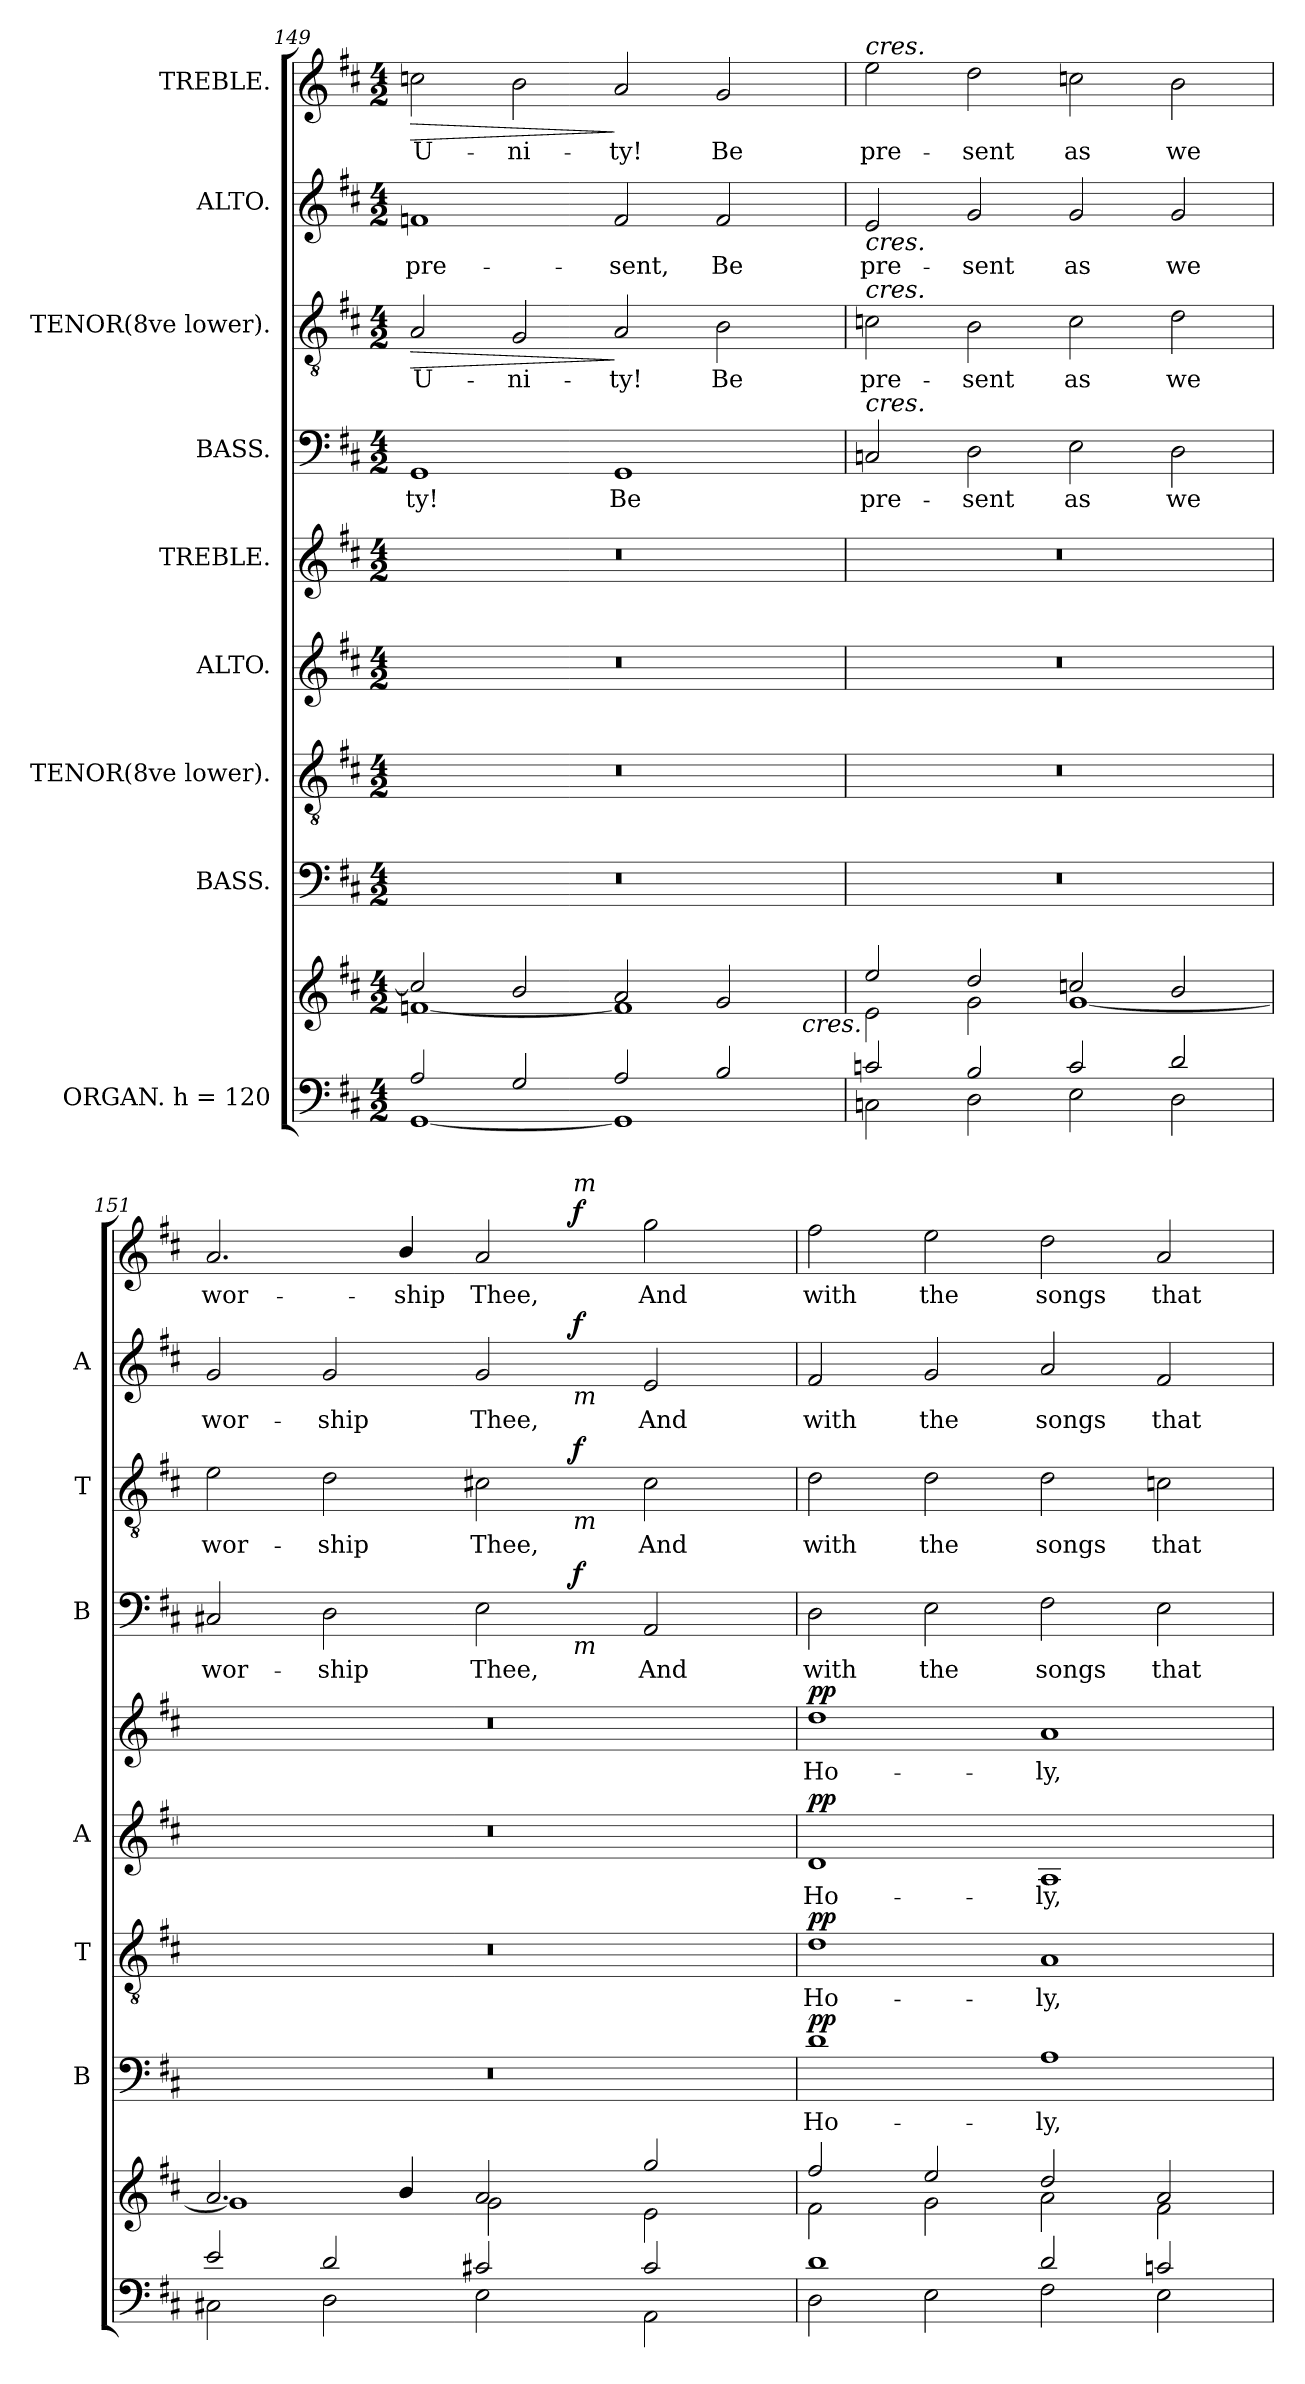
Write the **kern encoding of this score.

**kern	**kern	**kern	**text	**dynam	**kern	**text	**dynam	**kern	**text	**dynam	**kern	**text	**dynam	**kern	**text	**dynam	**kern	**text	**dynam	**kern	**text	**dynam	**kern	**text	**dynam
*part9	*part9	*part8	*part8	*part8	*part7	*part7	*part7	*part6	*part6	*part6	*part5	*part5	*part5	*part4	*part4	*part4	*part3	*part3	*part3	*part2	*part2	*part2	*part1	*part1	*part1
*staff10	*staff9	*staff8	*staff8	*staff8	*staff7	*staff7	*staff7	*staff6	*staff6	*staff6	*staff5	*staff5	*staff5	*staff4	*staff4	*staff4	*staff3	*staff3	*staff3	*staff2	*staff2	*staff2	*staff1	*staff1	*staff1
*I"ORGAN.  h = 120	*	*I"BASS.	*	*	*I"TENOR(8ve lower).	*	*	*I"ALTO.	*	*	*I"TREBLE.	*	*	*I"BASS.	*	*	*I"TENOR(8ve lower).	*	*	*I"ALTO.	*	*	*I"TREBLE.	*	*
*	*	*I'B	*	*	*I'T	*	*	*I'A	*	*	*	*	*	*I'B	*	*	*I'T	*	*	*I'A	*	*	*	*	*
*clefF4	*clefG2	*clefF4	*	*	*clefGv2	*	*	*clefG2	*	*	*clefG2	*	*	*clefF4	*	*	*clefGv2	*	*	*clefG2	*	*	*clefG2	*	*
*	*	*	*	*	*ITrd7c12	*	*	*	*	*	*	*	*	*	*	*	*ITrd7c12	*	*	*	*	*	*	*	*
*k[f#c#]	*k[f#c#]	*k[f#c#]	*	*	*k[f#c#]	*	*	*k[f#c#]	*	*	*k[f#c#]	*	*	*k[f#c#]	*	*	*k[f#c#]	*	*	*k[f#c#]	*	*	*k[f#c#]	*	*
*D:	*D:	*D:	*	*	*D:	*	*	*D:	*	*	*D:	*	*	*D:	*	*	*D:	*	*	*D:	*	*	*D:	*	*
*M4/2	*M4/2	*M4/2	*	*	*M4/2	*	*	*M4/2	*	*	*M4/2	*	*	*M4/2	*	*	*M4/2	*	*	*M4/2	*	*	*M4/2	*	*
=149	=149	=149	=149	=149	=149	=149	=149	=149	=149	=149	=149	=149	=149	=149	=149	=149	=149	=149	=149	=149	=149	=149	=149	=149	=149
*^	*^	*	*	*	*	*	*	*	*	*	*	*	*	*	*	*	*	*	*	*	*	*	*	*	*
!	!	!	!	!LO:N:vis=1	!	!	!LO:N:vis=1	!	!	!LO:N:vis=1	!	!	!LO:N:vis=1	!	!	!	!LO:LY:b	!	!	!LO:LY:b	!LO:HP:b	!	!LO:LY:b	!	!	!LO:LY:b	!LO:HP:b
*	*	*	*^	*	*	*	*	*	*	*	*	*	*	*	*	*	*	*	*	*	*	*	*	*	*	*	*
2A/	[<1GG	2cc/]	[<1fn	1...ryy	0r	.	.	0r	.	.	0r	.	.	0r	.	.	1GG	-ty!	.	2AA/	U-	>	1fn	pre-	.	2ccn\	U-	>
!	!	!	!	!	!	!	!	!	!	!	!	!	!	!	!	!	!	!	!	!	!LO:LY:b	!	!	!	!	!	!LO:LY:b	!
2G/	.	2b/	.	.	.	.	.	.	.	.	.	.	.	.	.	.	.	.	.	2GG/	-ni-	.	.	.	.	2b\	-ni-	.
!	!	!	!	!	!	!	!	!	!	!	!	!	!	!	!	!	!	!LO:LY:b	!	!	!LO:LY:b	!	!	!LO:LY:b	!	!	!LO:LY:b	!
2A/	1GG]	2a/	1f]	.	.	.	.	.	.	.	.	.	.	.	.	.	1GG	Be	.	2AA/	-ty!	]	2f/	-sent,	.	2a/	-ty!	]
!	!	!	!	!	!	!	!	!	!	!	!	!	!	!	!	!	!	!	!	!	!LO:LY:b	!	!	!LO:LY:b	!	!	!LO:LY:b	!
2B/	.	2g/	.	.	.	.	.	.	.	.	.	.	.	.	.	.	.	.	.	2BB\	Be	.	2f/	Be	.	2g/	Be	.
!	!	!	!	!LO:TX:b:i:t=cres.	!	!	!	!	!	!	!	!	!	!	!	!	!	!	!	!	!	!	!	!	!	!	!	!
.	.	.	.	8ryy	.	.	.	.	.	.	.	.	.	.	.	.	.	.	.	.	.	.	.	.	.	.	.	.
=150	=150	=150	=150	=150	=150	=150	=150	=150	=150	=150	=150	=150	=150	=150	=150	=150	=150	=150	=150	=150	=150	=150	=150	=150	=150	=150	=150	=150
!	!	!	!	!	!	!	!	!	!	!	!	!	!	!	!	!	!	!	!	!	!	!	!	!	!	!LO:TX:a:i:t=cres.	!	!
!	!	!	!	!	!	!	!	!	!	!	!	!	!	!	!	!	!	!	!	!	!	!	!LO:TX:b:i:t=cres.	!	!	!	!	!
!	!	!	!	!	!	!	!	!	!	!	!	!	!	!	!	!	!	!	!	!LO:TX:a:i:t=cres.	!	!	!	!	!	!	!	!
!	!	!	!	!	!	!	!	!	!	!	!	!	!	!	!	!	!LO:TX:a:i:t=cres.	!	!	!	!	!	!	!	!	!	!	!
!	!	!	!	!	!LO:N:vis=1	!	!	!LO:N:vis=1	!	!	!LO:N:vis=1	!	!	!LO:N:vis=1	!	!	!	!LO:LY:b	!	!	!LO:LY:b	!	!	!LO:LY:b	!	!	!LO:LY:b	!
*	*	*	*v	*v	*	*	*	*	*	*	*	*	*	*	*	*	*	*	*	*	*	*	*	*	*	*	*	*
2cn/	2Cn\	2ee/	2e\	0r	.	.	0r	.	.	0r	.	.	0r	.	.	2Cn/	pre-	.	2Cn\	pre-	.	2e/	pre-	.	2ee\	pre-	.
!	!	!	!	!	!	!	!	!	!	!	!	!	!	!	!	!	!LO:LY:b	!	!	!LO:LY:b	!	!	!LO:LY:b	!	!	!LO:LY:b	!
2B/	2D\	2dd/	2g\	.	.	.	.	.	.	.	.	.	.	.	.	2D\	-sent	.	2BB\	-sent	.	2g/	-sent	.	2dd\	-sent	.
!	!	!	!	!	!	!	!	!	!	!	!	!	!	!	!	!	!LO:LY:b	!	!	!LO:LY:b	!	!	!LO:LY:b	!	!	!LO:LY:b	!
2c/	2E\	2ccn/	[<1g	.	.	.	.	.	.	.	.	.	.	.	.	2E\	as	.	2C\	as	.	2g/	as	.	2ccn\	as	.
!	!	!	!	!	!	!	!	!	!	!	!	!	!	!	!	!	!LO:LY:b	!	!	!LO:LY:b	!	!	!LO:LY:b	!	!	!LO:LY:b	!
2d/	2D\	2b/	.	.	.	.	.	.	.	.	.	.	.	.	.	2D\	we	.	2D\	we	.	2g/	we	.	2b\	we	.
=151	=151	=151	=151	=151	=151	=151	=151	=151	=151	=151	=151	=151	=151	=151	=151	=151	=151	=151	=151	=151	=151	=151	=151	=151	=151	=151	=151
!	!	!	!	!LO:N:vis=1	!	!	!LO:N:vis=1	!	!	!LO:N:vis=1	!	!	!LO:N:vis=1	!	!	!	!LO:LY:b	!	!	!LO:LY:b	!	!	!LO:LY:b	!	!	!LO:LY:b	!
*	*	*	*	*	*	*	*	*	*	*	*	*	*	*	*	*^	*	*	*^	*	*	*^	*	*	*^	*	*
2e/	2C#X\	2.a/	1g]	0r	.	.	0r	.	.	0r	.	.	0r	.	.	2C#X/	1ryy	wor-	.	2E\	1ryy	wor-	.	2g/	1ryy	wor-	.	2.a/	1ryy	wor-	.
!	!	!	!	!	!	!	!	!	!	!	!	!	!	!	!	!	!	!LO:LY:b	!	!	!	!LO:LY:b	!	!	!	!LO:LY:b	!	!	!	!	!
2d/	2D\	.	.	.	.	.	.	.	.	.	.	.	.	.	.	2D\	.	-ship	.	2D\	.	-ship	.	2g/	.	-ship	.	.	.	.	.
!	!	!	!	!	!	!	!	!	!	!	!	!	!	!	!	!	!	!	!	!	!	!	!	!	!	!	!	!	!	!LO:LY:b	!
.	.	4b/	.	.	.	.	.	.	.	.	.	.	.	.	.	.	.	.	.	.	.	.	.	.	.	.	.	4b/	.	-ship	.
!	!	!	!	!	!	!	!	!	!	!	!	!	!	!	!	!	!	!LO:LY:b	!	!	!	!LO:LY:b	!	!	!	!LO:LY:b	!	!	!	!LO:LY:b	!
2c#X/	2E\	2a/	2g\	.	.	.	.	.	.	.	.	.	.	.	.	2E\	4ryy	Thee,	.	2C#X\	4ryy	Thee,	.	2g/	4ryy	Thee,	.	2a/	4ryy	Thee,	.
.	.	.	.	.	.	.	.	.	.	.	.	.	.	.	.	.	32ryy	.	.	.	32ryy	.	.	.	32ryy	.	.	.	32ryy	.	.
!	!	!	!	!	!	!	!	!	!	!	!	!	!	!	!	!	!	!	!	!	!	!	!	!	!	!	!	!	!LO:TX:a:i:t=m	!	!
!	!	!	!	!	!	!	!	!	!	!	!	!	!	!	!	!	!	!	!	!	!	!	!	!	!LO:TX:b:i:t=m	!	!	!	!	!	!
!	!	!	!	!	!	!	!	!	!	!	!	!	!	!	!	!	!	!	!	!	!LO:TX:b:i:t=m	!	!	!	!	!	!	!	!	!	!
!	!	!	!	!	!	!	!	!	!	!	!	!	!	!	!	!	!LO:TX:b:i:t=m	!	!	!	!	!	!	!	!	!	!	!	!	!	!
!	!	!	!	!	!	!	!	!	!	!	!	!	!	!	!	!	!	!	!LO:DY:b	!	!	!	!LO:DY:b	!	!	!	!LO:DY:b	!	!	!	!LO:DY:a
.	.	.	.	.	.	.	.	.	.	.	.	.	.	.	.	.	2ryy	.	f	.	2ryy	.	f	.	2ryy	.	f	.	2ryy	.	f
!	!	!	!	!	!	!	!	!	!	!	!	!	!	!	!	!	!	!LO:LY:b	!	!	!	!LO:LY:b	!	!	!	!LO:LY:b	!	!	!	!LO:LY:b	!
2c#/	2AA\	2gg/	2e\	.	.	.	.	.	.	.	.	.	.	.	.	2AA/	.	And	.	2C#\	.	And	.	2e/	.	And	.	2gg\	.	And	.
.	.	.	.	.	.	.	.	.	.	.	.	.	.	.	.	.	8..ryy	.	.	.	8..ryy	.	.	.	8..ryy	.	.	.	8..ryy	.	.
!!LO:LB:g=z
=152	=152	=152	=152	=152	=152	=152	=152	=152	=152	=152	=152	=152	=152	=152	=152	=152	=152	=152	=152	=152	=152	=152	=152	=152	=152	=152	=152	=152	=152	=152	=152
!	!	!	!	!	!LO:LY:b	!LO:DY:b	!	!LO:LY:b	!LO:DY:b	!	!LO:LY:b	!LO:DY:b	!	!LO:LY:b	!LO:DY:b	!	!	!LO:LY:b	!	!	!	!LO:LY:b	!	!	!	!LO:LY:b	!	!	!	!LO:LY:b	!
*	*	*	*	*	*	*	*	*	*	*	*	*	*	*	*	*v	*v	*	*	*	*	*	*	*v	*v	*	*	*v	*v	*	*
*	*	*	*	*	*	*	*	*	*	*	*	*	*	*	*	*	*	*	*v	*v	*	*	*	*	*	*	*	*
1d	2D\	2ff#/	2f#\	1d	Ho-	pp	1D	Ho-	pp	1d	Ho-	pp	1dd	Ho-	pp	2D\	with	.	2D\	with	.	2f#/	with	.	2ff#\	with	.
!	!	!	!	!	!	!	!	!	!	!	!	!	!	!	!	!	!LO:LY:b	!	!	!LO:LY:b	!	!	!LO:LY:b	!	!	!LO:LY:b	!
.	2E\	2ee/	2g\	.	.	.	.	.	.	.	.	.	.	.	.	2E\	the	.	2D\	the	.	2g/	the	.	2ee\	the	.
!	!	!	!	!	!LO:LY:b	!	!	!LO:LY:b	!	!	!LO:LY:b	!	!	!LO:LY:b	!	!	!LO:LY:b	!	!	!LO:LY:b	!	!	!LO:LY:b	!	!	!LO:LY:b	!
2d/	2F#\	2dd/	2a\	1A	-ly,	.	1AA	-ly,	.	1A	-ly,	.	1a	-ly,	.	2F#\	songs	.	2D\	songs	.	2a/	songs	.	2dd\	songs	.
!	!	!	!	!	!	!	!	!	!	!	!	!	!	!	!	!	!LO:LY:b	!	!	!LO:LY:b	!	!	!LO:LY:b	!	!	!LO:LY:b	!
2cn/	2E\	2a/	2f#\	.	.	.	.	.	.	.	.	.	.	.	.	2E\	that	.	2Cn\	that	.	2f#/	that	.	2a/	that	.
*v	*v	*	*	*	*	*	*	*	*	*	*	*	*	*	*	*	*	*	*	*	*	*	*	*	*	*	*
*	*v	*v	*	*	*	*	*	*	*	*	*	*	*	*	*	*	*	*	*	*	*	*	*	*	*	*
=	=	=	=	=	=	=	=	=	=	=	=	=	=	=	=	=	=	=	=	=	=	=	=	=	=
*-	*-	*-	*-	*-	*-	*-	*-	*-	*-	*-	*-	*-	*-	*-	*-	*-	*-	*-	*-	*-	*-	*-	*-	*-	*-
